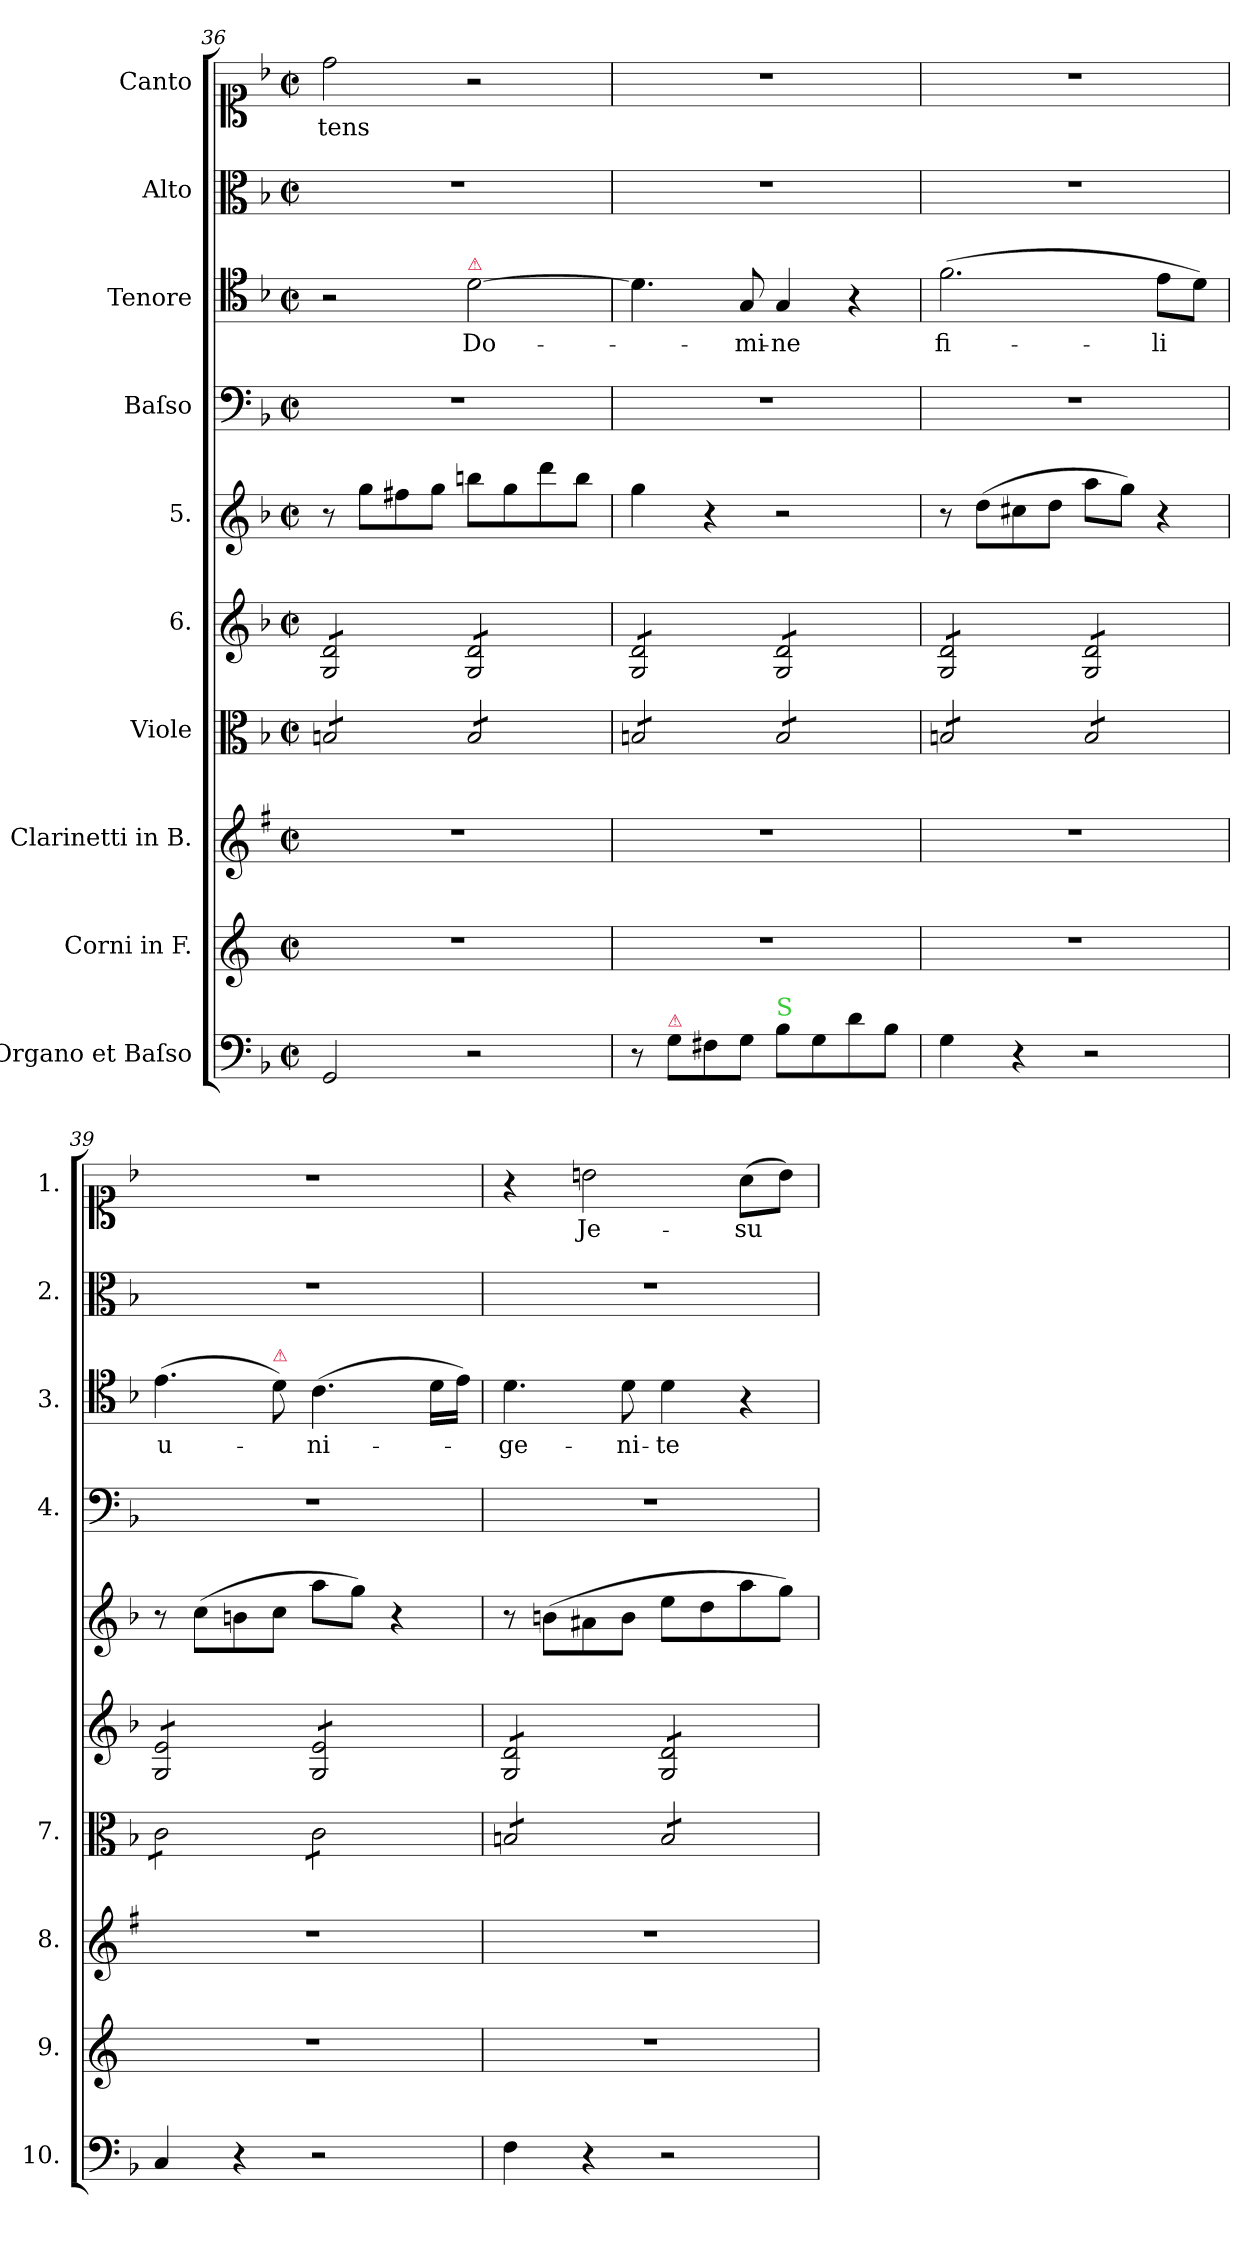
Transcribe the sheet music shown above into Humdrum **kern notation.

**kern	**kern	**kern	**kern	**kern	**kern	**kern	**kern	**text	**kern	**kern	**text
*part10	*part9	*part8	*part7	*part6	*part5	*part4	*part3	*part3	*part2	*part1	*part1
*staff10	*staff9	*staff8	*staff7	*staff6	*staff5	*staff4	*staff3	*staff3	*staff2	*staff1	*staff1
*I"Organo et Baſso	*I"Corni in F.	*I"Clarinetti in B.	*I"Viole	*I"6.	*I"5.	*I"Baſso	*I"Tenore	*	*I"Alto	*I"Canto	*
*I'10.	*I'9.	*I'8.	*I'7.	*	*	*I'4.	*I'3.	*	*I'2.	*I'1.	*
*clefF4	*clefG2	*clefG2	*clefC3	*clefG2	*clefG2	*clefF4	*clefC4	*	*clefC3	*clefC1	*
*	*ITrd4c7	*ITrd1c2	*	*	*	*	*	*	*	*	*
*k[b-]	*k[b-]	*k[b-]	*k[b-]	*k[b-]	*k[b-]	*k[b-]	*k[b-]	*	*k[b-]	*k[b-]	*
*M2/2	*M2/2	*M2/2	*M2/2	*M2/2	*M2/2	*M2/2	*M2/2	*	*M2/2	*M2/2	*
*met(c|)	*met(c|)	*met(c|)	*met(c|)	*met(c|)	*met(c|)	*met(c|)	*met(c|)	*	*met(c|)	*met(c|)	*
=36	=36	=36	=36	=36	=36	=36	=36	=36	=36	=36	=36
*	*	*	*tremolo	*	*	*	*	*	*	*	*
*	*	*	*	*tremolo	*	*	*	*	*	*	*
2GG/	1r	1r	8Bn/L	8G/ 8d/L	8r	1r	2r	.	1r	2dd\	-tens
.	.	.	8Bn/	8G/ 8d/	8gg\L	.	.	.	.	.	.
.	.	.	8Bn/	8G/ 8d/	8ff#X\	.	.	.	.	.	.
.	.	.	8Bn/J	8G/ 8d/J	8gg\J	.	.	.	.	.	.
!	!	!	!	!	!	!	!LO:TX:a:color=crimson:t=⚠	!	!	!	!
2r	.	.	8B/L	8G/ 8d/L	8bbn\L	.	[2d\	Do-	.	2r	.
.	.	.	8B/	8G/ 8d/	8gg\	.	.	.	.	.	.
.	.	.	8B/	8G/ 8d/	8ddd\	.	.	.	.	.	.
.	.	.	8B/J	8G/ 8d/J	8bb\J	.	.	.	.	.	.
=37	=37	=37	=37	=37	=37	=37	=37	=37	=37	=37	=37
8r	1r	1r	8Bn/L	8G/ 8d/L	4gg\	1r	4.d\]	.	1r	1r	.
!LO:TX:a:color=crimson:t=⚠	!	!	!	!	!	!	!	!	!	!	!
8G\L	.	.	8Bn/	8G/ 8d/	.	.	.	.	.	.	.
8F#X\	.	.	8Bn/	8G/ 8d/	4r	.	.	.	.	.	.
8G\J	.	.	8Bn/J	8G/ 8d/J	.	.	8G/	-mi-	.	.	.
!LO:TX:a:color=limegreen:t=S	!	!	!	!	!	!	!	!	!	!	!
8B-\L	.	.	8B/L	8G/ 8d/L	2r	.	4G/	-ne	.	.	.
8G\	.	.	8B/	8G/ 8d/	.	.	.	.	.	.	.
8d\	.	.	8B/	8G/ 8d/	.	.	4r	.	.	.	.
8B-\J	.	.	8B/J	8G/ 8d/J	.	.	.	.	.	.	.
=38	=38	=38	=38	=38	=38	=38	=38	=38	=38	=38	=38
4G\	1r	1r	8Bn/L	8G/ 8d/L	8r	1r	(2.f\	fi-	1r	1r	.
.	.	.	8Bn/	8G/ 8d/	(8dd\L	.	.	.	.	.	.
4r	.	.	8Bn/	8G/ 8d/	8cc#X\	.	.	.	.	.	.
.	.	.	8Bn/J	8G/ 8d/J	8dd\J	.	.	.	.	.	.
2r	.	.	8B/L	8G/ 8d/L	8aa\L	.	.	.	.	.	.
.	.	.	8B/	8G/ 8d/	8gg\J)	.	.	.	.	.	.
.	.	.	8B/	8G/ 8d/	4r	.	8e\L	-li	.	.	.
.	.	.	8B/J	8G/ 8d/J	.	.	8d\J)	.	.	.	.
=39	=39	=39	=39	=39	=39	=39	=39	=39	=39	=39	=39
4C/	1r	1r	8c\L	8G/ 8e/L	8r	1r	(4.e\	u-	1r	1r	.
.	.	.	8c\	8G/ 8e/	(8cc\L	.	.	.	.	.	.
4r	.	.	8c\	8G/ 8e/	8bn\	.	.	.	.	.	.
!	!	!	!	!	!	!	!LO:TX:a:color=crimson:t=⚠	!	!	!	!
.	.	.	8c\J	8G/ 8e/J	8cc\J	.	8d\)	.	.	.	.
2r	.	.	8c\L	8G/ 8e/L	8aa\L	.	(4.c\	-ni-	.	.	.
.	.	.	8c\	8G/ 8e/	8gg\J)	.	.	.	.	.	.
.	.	.	8c\	8G/ 8e/	4r	.	.	.	.	.	.
.	.	.	8c\J	8G/ 8e/J	.	.	16d\LL	.	.	.	.
.	.	.	.	.	.	.	16e\JJ)	.	.	.	.
=40	=40	=40	=40	=40	=40	=40	=40	=40	=40	=40	=40
4F\	1r	1r	8Bn/L	8G/ 8d/L	8r	1r	4.d\	-ge-	1r	4r	.
.	.	.	8Bn/	8G/ 8d/	(8bn\L	.	.	.	.	.	.
4r	.	.	8Bn/	8G/ 8d/	8a#X\	.	.	.	.	2bn\	Je-
.	.	.	8Bn/J	8G/ 8d/J	8b\J	.	8d\	-ni-	.	.	.
2r	.	.	8B/L	8G/ 8d/L	8ee\L	.	4d\	-te	.	.	.
.	.	.	8B/	8G/ 8d/	8dd\	.	.	.	.	.	.
.	.	.	8B/	8G/ 8d/	8aa\	.	4r	.	.	(8a\L	-su
.	.	.	8B/J	8G/ 8d/J	8gg\J)	.	.	.	.	8b\J)	.
*	*	*	*	*Xtremolo	*	*	*	*	*	*	*
*	*	*	*Xtremolo	*	*	*	*	*	*	*	*
=	=	=	=	=	=	=	=	=	=	=	=
*-	*-	*-	*-	*-	*-	*-	*-	*-	*-	*-	*-
